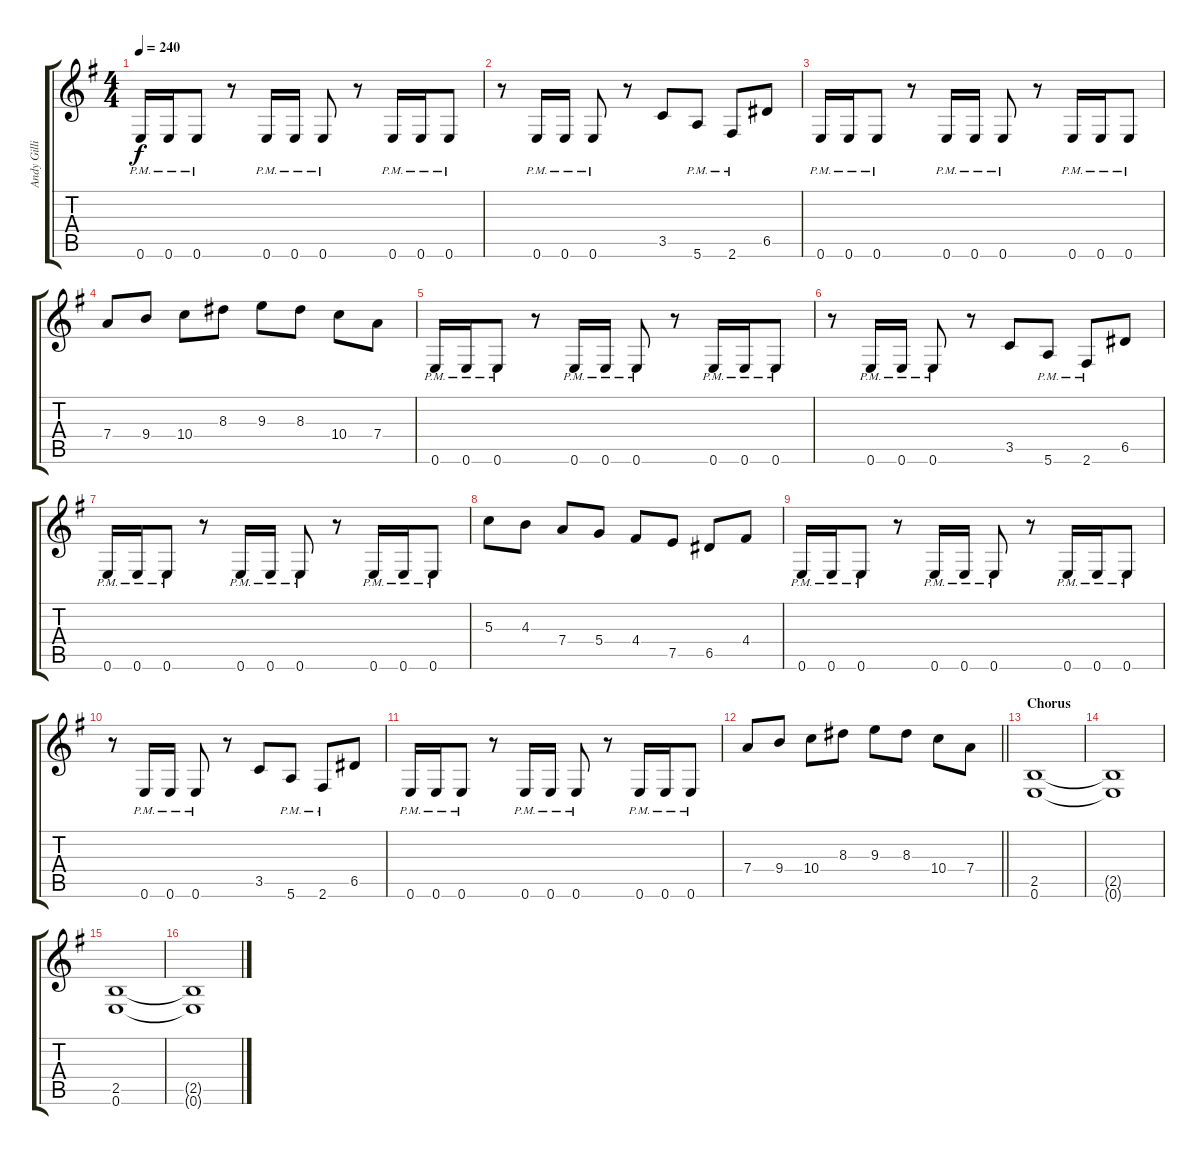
\track ("Andy Gillion (guitar)" "Andy Gilli") {instrument distortionguitar}
\staff {score tabs}
\tuning (E4 B3 G3 D3 A2 E2) {hide}
\ts (4 4)
\tempo 240
\clef g2
\ks eminor
0.6{pm}.16{dy f} 0.6{pm}.16 0.6{pm}.8 r.8 0.6{pm}.16 0.6{pm}.16 0.6{pm}.8 r.8 0.6{pm}.16 0.6{pm}.16 0.6{pm}.8 |
r.8 0.6{pm}.16 0.6{pm}.16 0.6{pm}.8 r.8 3.5.8 5.6{pm}.8 2.6{pm}.8 6.5.8 |
0.6{pm}.16 0.6{pm}.16 0.6{pm}.8 r.8 0.6{pm}.16 0.6{pm}.16 0.6{pm}.8 r.8 0.6{pm}.16 0.6{pm}.16 0.6{pm}.8 |
7.4.8 9.4.8 10.4.8 8.3.8 9.3.8 8.3.8 10.4.8 7.4.8 |
0.6{pm}.16 0.6{pm}.16 0.6{pm}.8 r.8 0.6{pm}.16 0.6{pm}.16 0.6{pm}.8 r.8 0.6{pm}.16 0.6{pm}.16 0.6{pm}.8 |
r.8 0.6{pm}.16 0.6{pm}.16 0.6{pm}.8 r.8 3.5.8 5.6{pm}.8 2.6{pm}.8 6.5.8 |
0.6{pm}.16 0.6{pm}.16 0.6{pm}.8 r.8 0.6{pm}.16 0.6{pm}.16 0.6{pm}.8 r.8 0.6{pm}.16 0.6{pm}.16 0.6{pm}.8 |
5.3.8 4.3.8 7.4.8 5.4.8 4.4.8 7.5.8 6.5.8 4.4.8 |
0.6{pm}.16 0.6{pm}.16 0.6{pm}.8 r.8 0.6{pm}.16 0.6{pm}.16 0.6{pm}.8 r.8 0.6{pm}.16 0.6{pm}.16 0.6{pm}.8 |
r.8 0.6{pm}.16 0.6{pm}.16 0.6{pm}.8 r.8 3.5.8 5.6{pm}.8 2.6{pm}.8 6.5.8 |
0.6{pm}.16 0.6{pm}.16 0.6{pm}.8 r.8 0.6{pm}.16 0.6{pm}.16 0.6{pm}.8 r.8 0.6{pm}.16 0.6{pm}.16 0.6{pm}.8 |
\barLineRight lightlight
7.4.8 9.4.8 10.4.8 8.3.8 9.3.8 8.3.8 10.4.8 7.4.8 |
\section ("" "Chorus")
(2.5 0.6).1 |
(2.5{t} 0.6{t}).1 |
(2.5 0.6).1 |
(2.5{t} 0.6{t}).1
